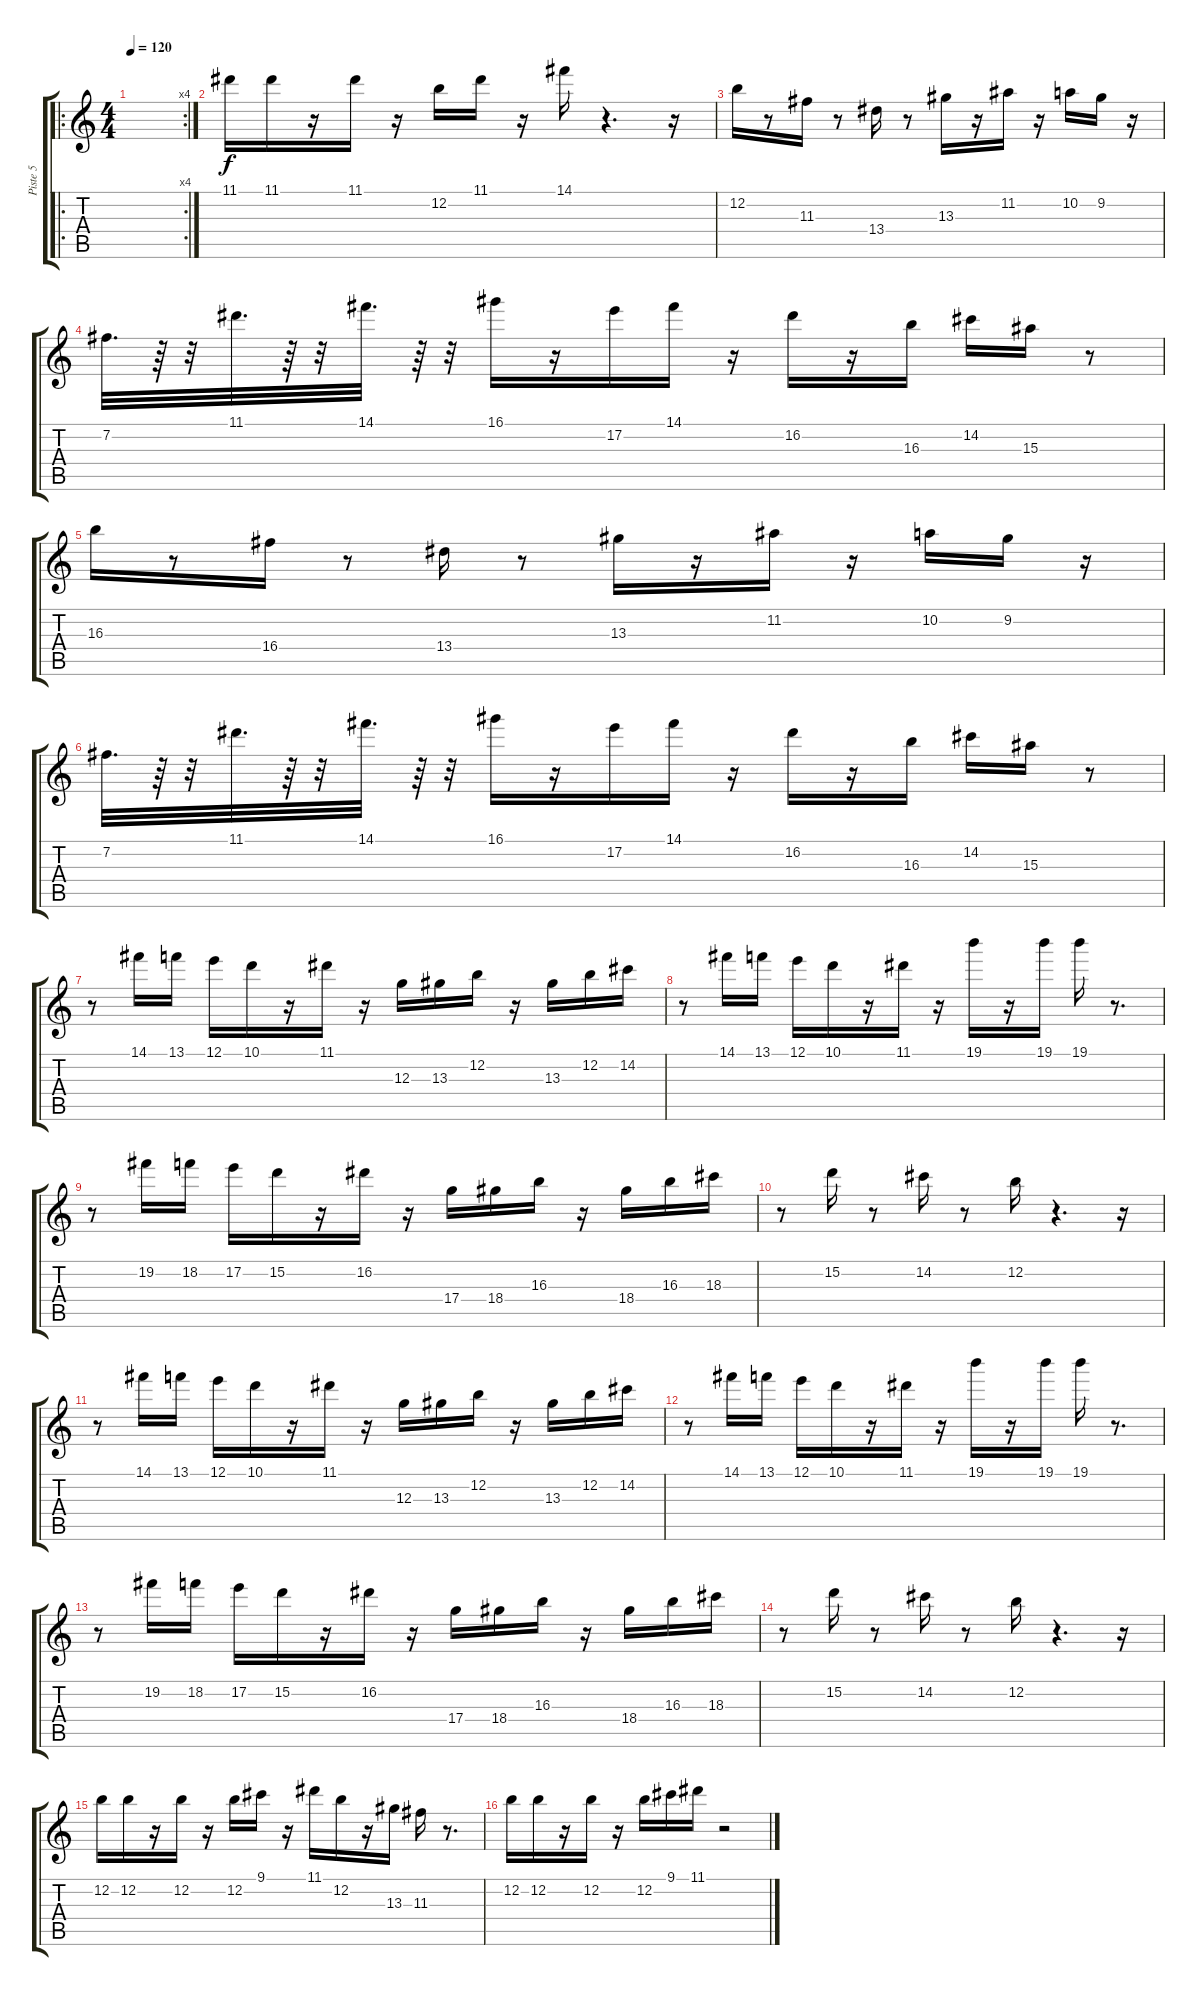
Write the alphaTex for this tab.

\track ("Piste 5" "Piste 5") {instrument synthbass1}
\staff {score tabs}
\tuning (E4 B3 G3 D3 A2 E2) {hide}
\ro
\rc 4
\ts (4 4)
\tempo 120
\clef g2
\ks c
|
11.1.16 11.1.16 r.16 11.1.16 r.16 12.2.16 11.1.16 r.16 14.1.16 r.4{d} r.16 |
12.2.16 r.8 11.3.16 r.8 13.4.16 r.8 13.3.16 r.16 11.2.16 r.16 10.2.16 9.2.16 r.16 |
7.2.32{d} r.64 r.32 11.1.32{d} r.64 r.32 14.1.32{d} r.64 r.32 16.1.16 r.16 17.2.16 14.1.16 r.16 16.2.16 r.16 16.3.16 14.2.16 15.3.16 r.8 |
16.3.16 r.8 16.4.16 r.8 13.4.16 r.8 13.3.16 r.16 11.2.16 r.16 10.2.16 9.2.16 r.16 |
7.2.32{d} r.64 r.32 11.1.32{d} r.64 r.32 14.1.32{d} r.64 r.32 16.1.16 r.16 17.2.16 14.1.16 r.16 16.2.16 r.16 16.3.16 14.2.16 15.3.16 r.8 |
r.8 14.1.16 13.1.16 12.1.16 10.1.16 r.16 11.1.16 r.16 12.3.16 13.3.16 12.2.16 r.16 13.3.16 12.2.16 14.2.16 |
r.8 14.1.16 13.1.16 12.1.16 10.1.16 r.16 11.1.16 r.16 19.1.16 r.16 19.1.16 19.1.16 r.8{d} |
r.8 19.2.16 18.2.16 17.2.16 15.2.16 r.16 16.2.16 r.16 17.4.16 18.4.16 16.3.16 r.16 18.4.16 16.3.16 18.3.16 |
r.8 15.2.16 r.8 14.2.16 r.8 12.2.16 r.4{d} r.16 |
r.8 14.1.16 13.1.16 12.1.16 10.1.16 r.16 11.1.16 r.16 12.3.16 13.3.16 12.2.16 r.16 13.3.16 12.2.16 14.2.16 |
r.8 14.1.16 13.1.16 12.1.16 10.1.16 r.16 11.1.16 r.16 19.1.16 r.16 19.1.16 19.1.16 r.8{d} |
r.8 19.2.16 18.2.16 17.2.16 15.2.16 r.16 16.2.16 r.16 17.4.16 18.4.16 16.3.16 r.16 18.4.16 16.3.16 18.3.16 |
r.8 15.2.16 r.8 14.2.16 r.8 12.2.16 r.4{d} r.16 |
12.2.16 12.2.16 r.16 12.2.16 r.16 12.2.16 9.1.16 r.16 11.1.16 12.2.16 r.16 13.3.16 11.3.16 r.8{d} |
12.2.16 12.2.16 r.16 12.2.16 r.16 12.2.16 9.1.16 11.1.16 r.2
